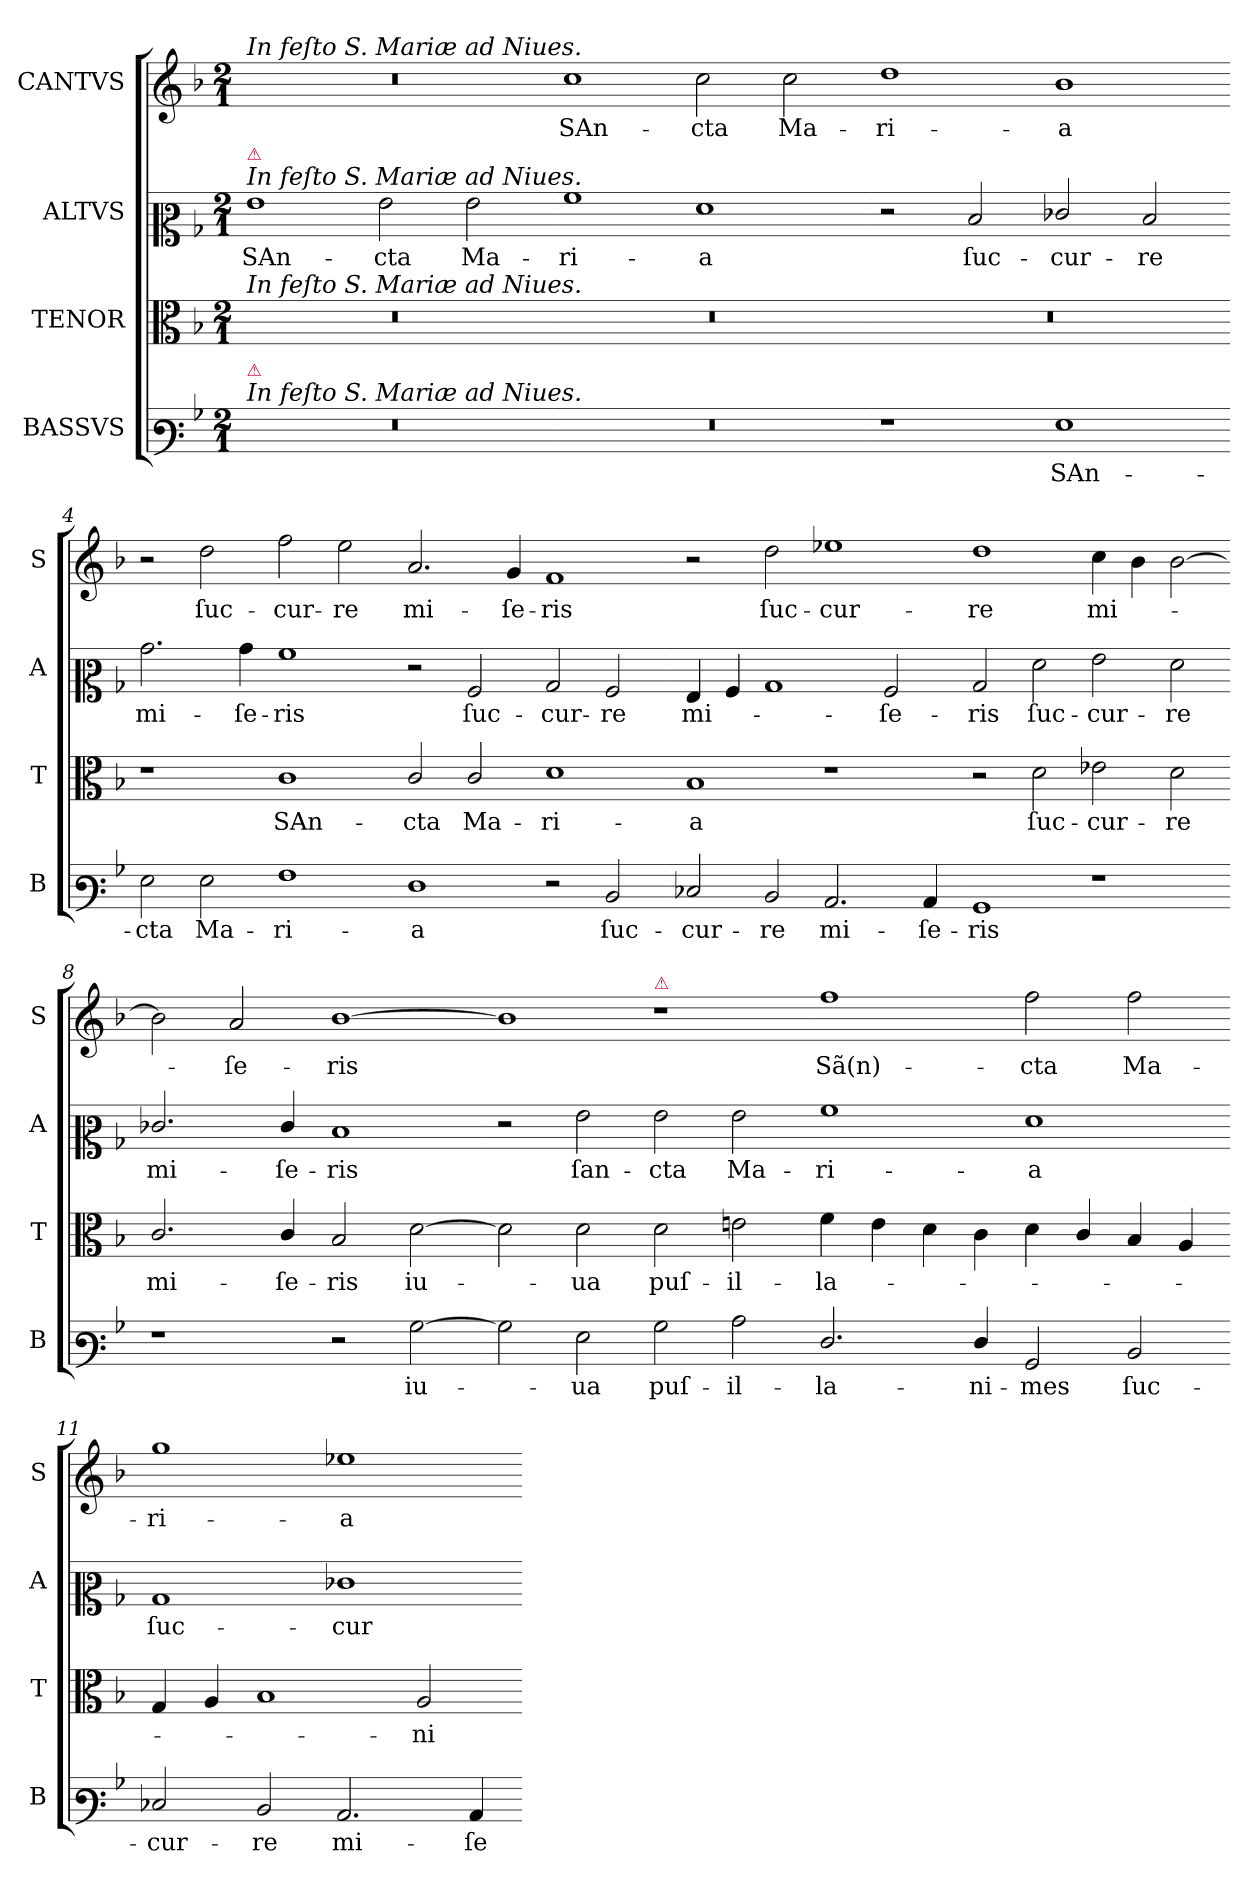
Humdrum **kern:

**kern	**text	**kern	**text	**kern	**text	**kern	**text
*part4	*part4	*part3	*part3	*part2	*part2	*part1	*part1
*staff4	*staff4	*staff3	*staff3	*staff2	*staff2	*staff1	*staff1
*I"BASSVS	*	*I"TENOR	*	*I"ALTVS	*	*I"CANTVS	*
*I'B	*	*I'T	*	*I'A	*	*I'S	*
*clefF3	*	*clefC3	*	*clefC2	*	*clefG2	*
*k[b-]	*	*k[b-]	*	*k[b-]	*	*k[b-]	*
*M2/1	*	*M2/1	*	*M2/1	*	*M2/1	*
=1	=1	=1	=1	=1	=1	=1	=1
!	!	!	!	!	!	!LO:TX:a:i:t=In feſto S. Mariæ ad Niues.	!
!	!	!	!	!LO:TX:a:i:t=In feſto S. Mariæ ad Niues.	!	!	!
!	!	!	!	!LO:TX:a:color=crimson:t=⚠	!	!	!
!	!	!LO:TX:a:i:t=In feſto S. Mariæ ad Niues.	!	!	!	!	!
!LO:TX:a:i:t=In feſto S. Mariæ ad Niues.	!	!	!	!	!	!	!
!LO:TX:a:color=crimson:t=⚠	!	!	!	!	!	!	!
0r	.	0r	.	1g	SAn-	0r	.
.	.	.	.	2g\	-cta	.	.
.	.	.	.	2g\	Ma-	.	.
=2-	=2-	=2-	=2-	=2-	=2-	=2-	=2-
0r	.	0r	.	1a	-ri-	1cc	SAn-
.	.	.	.	1f	-a	2cc\	-cta
.	.	.	.	.	.	2cc\	Ma-
=3-	=3-	=3-	=3-	=3-	=3-	=3-	=3-
1r	.	0r	.	2r	.	1dd	-ri-
.	.	.	.	2d/	ſuc-	.	.
1G	SAn-	.	.	2e-X/	-cur-	1b-	-a
.	.	.	.	2d/	-re	.	.
=4-	=4-	=4-	=4-	=4-	=4-	=4-	=4-
2G\	-cta	1r	.	2.b-\	mi-	2r	.
2G\	Ma-	.	.	.	.	2dd\	ſuc-
.	.	.	.	4b-\	-ſe-	.	.
1A	-ri-	1c	SAn-	1a	-ris	2ff\	-cur-
.	.	.	.	.	.	2ee\	-re
=5-	=5-	=5-	=5-	=5-	=5-	=5-	=5-
1F	-a	2c/	-cta	2r	.	2.a/	mi-
!	!	!	!	!	!LO:LY:i	!	!
.	.	2c/	Ma-	2A/	ſuc-	.	.
.	.	.	.	.	.	4g/	-ſe-
!	!	!	!	!	!LO:LY:i	!	!
2r	.	1d	-ri-	2B-/	-cur-	1f	-ris
!	!	!	!	!	!LO:LY:i	!	!
2D/	ſuc-	.	.	2A/	-re	.	.
=6-	=6-	=6-	=6-	=6-	=6-	=6-	=6-
!	!	!	!	!	!LO:LY:i	!	!
2E-X/	-cur-	1B-	-a	4G/	mi-	2r	.
.	.	.	.	4A/	.	.	.
!	!	!	!	!	!	!	!LO:LY:i
2D/	-re	.	.	1B-	.	2dd\	ſuc-
!	!	!	!	!	!	!	!LO:LY:i
2.C/	mi-	1r	.	.	.	1ee-X	-cur-
!	!	!	!	!	!LO:LY:i	!	!
.	.	.	.	2A/	-ſe-	.	.
4C/	-ſe-	.	.	.	.	.	.
=7-	=7-	=7-	=7-	=7-	=7-	=7-	=7-
!	!	!	!	!	!LO:LY:i	!	!LO:LY:i
1BB-	-ris	2r	.	2B-/	-ris	1dd	-re
!	!	!	!	!	!LO:LY:i	!	!
.	.	2d\	ſuc-	2f\	ſuc-	.	.
!	!	!	!	!	!LO:LY:i	!	!LO:LY:i
1r	.	2e-X\	-cur-	2g\	-cur-	4cc\	mi-
.	.	.	.	.	.	4b-\	.
!	!	!	!	!	!LO:LY:i	!	!
.	.	2d\	-re	2f\	-re	[2b-\	.
=8-	=8-	=8-	=8-	=8-	=8-	=8-	=8-
!	!	!	!	!	!LO:LY:i	!	!
1r	.	2.c/	mi-	2.e-X/	mi-	2b-\]	.
!	!	!	!	!	!	!	!LO:LY:i
.	.	.	.	.	.	2a/	-ſe-
!	!	!	!	!	!LO:LY:i	!	!
.	.	4c/	-ſe-	4e-/	-ſe-	.	.
!	!	!	!	!	!LO:LY:i	!	!LO:LY:i
2r	.	2B-/	-ris	1d	-ris	[1b-	-ris
[2B-\	iu-	[2d\	iu-	.	.	.	.
=9-	=9-	=9-	=9-	=9-	=9-	=9-	=9-
2B-\]	.	2d\]	.	2r	.	1b-]	.
2G\	-ua	2d\	-ua	2g\	ſan-	.	.
!	!	!	!	!	!	!LO:TX:a:color=crimson:t=⚠	!
2B-\	puſ-	2d\	puſ-	2g\	-cta	1r	.
2c\	-il-	2en\	-il-	2g\	Ma-	.	.
=10-	=10-	=10-	=10-	=10-	=10-	=10-	=10-
2.F/	-la-	4f\	-la-	1a	-ri-	1ff	Sã(n)-
.	.	4e\	.	.	.	.	.
.	.	4d\	.	.	.	.	.
4F/	-ni-	4c\	.	.	.	.	.
2BB-/	-mes	4d\	.	1f	-a	2ff\	-cta
.	.	4c/	.	.	.	.	.
2D/	ſuc-	4B-/	.	.	.	2ff\	Ma-
.	.	4A/	.	.	.	.	.
=11-	=11-	=11-	=11-	=11-	=11-	=11-	=11-
2E-X/	-cur-	4G/	.	1B-	ſuc-	1gg	-ri-
.	.	4A/	.	.	.	.	.
2D/	-re	1B-	.	.	.	.	.
2.C/	mi-	.	.	1e-X	-cur-	1ee-X	-a
.	.	2A/	-ni-	.	.	.	.
4C/	-ſe-	.	.	.	.	.	.
=-	=-	=-	=-	=-	=-	=-	=-
*-	*-	*-	*-	*-	*-	*-	*-
